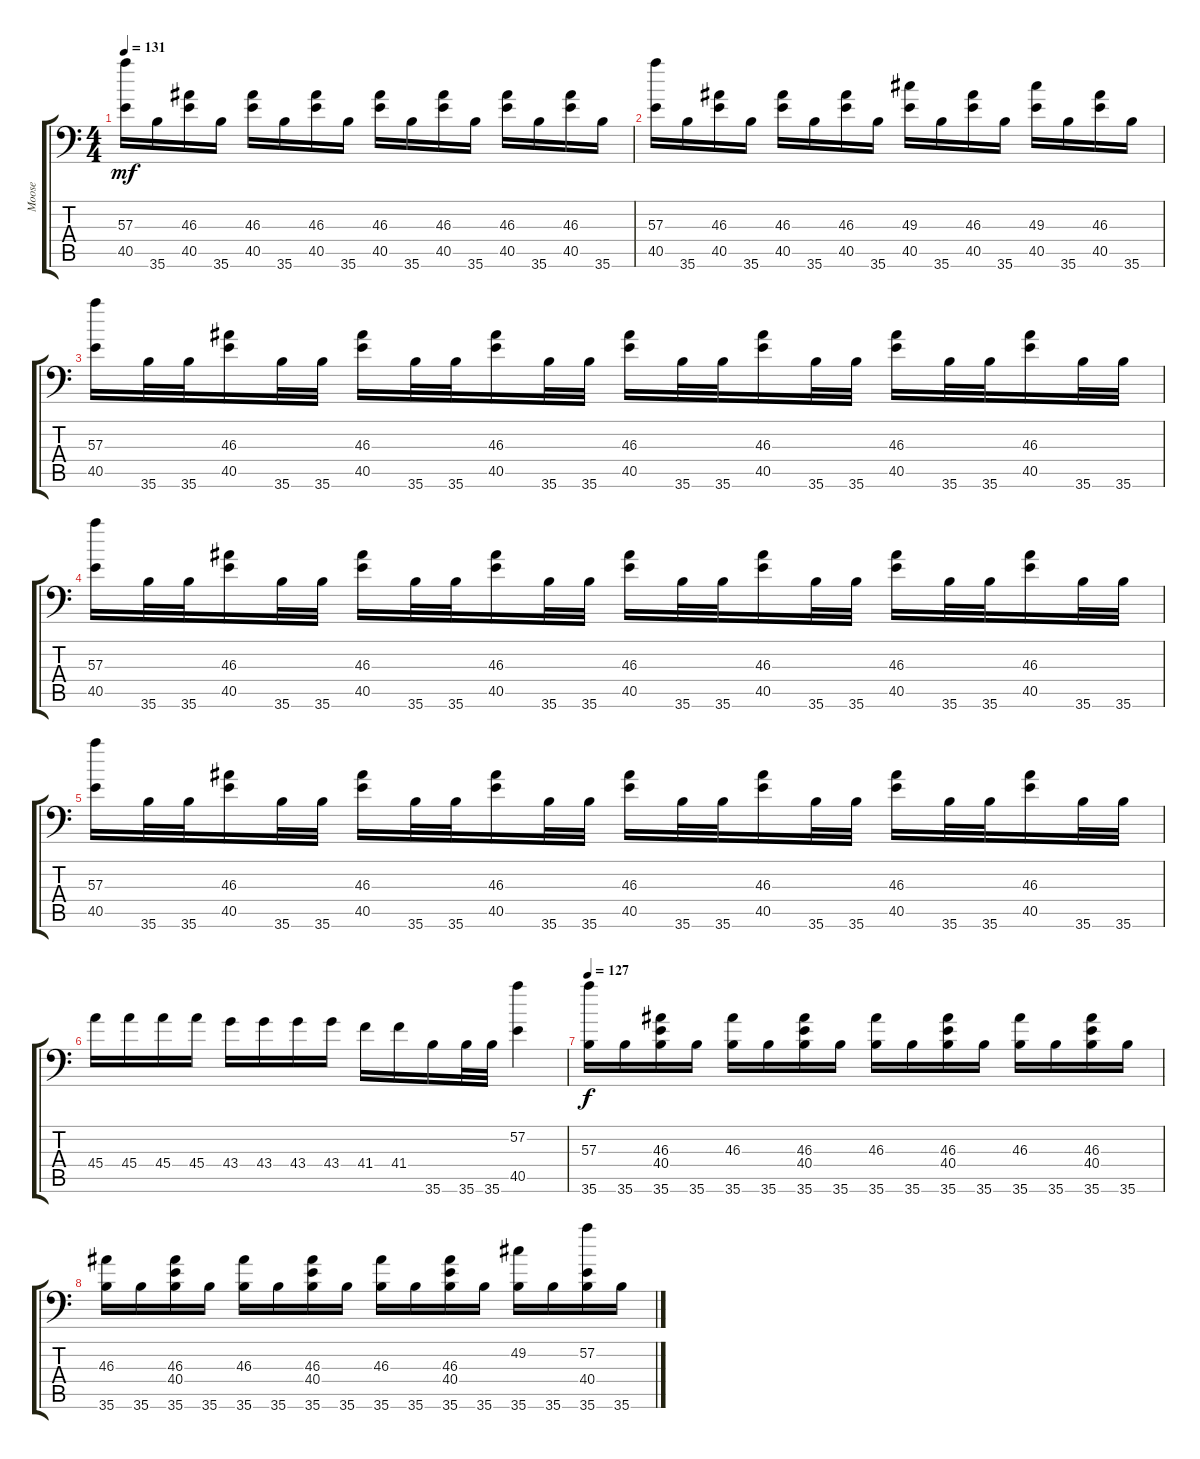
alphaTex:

\track ("Moose" "Moose") {instrument acousticgrandpiano}
\staff {score tabs}
\tuning (C-1 C-1 C-1 C-1 C-1 C-1) {hide}
\ts (4 4)
\tempo 131
\clef f4
\ks c
(57.3 40.5).16{dy mf} 35.6.16 (46.3 40.5).16 35.6.16 (46.3 40.5).16 35.6.16 (46.3 40.5).16 35.6.16 (46.3 40.5).16 35.6.16 (46.3 40.5).16 35.6.16 (46.3 40.5).16 35.6.16 (46.3 40.5).16 35.6.16 |
(57.3 40.5).16 35.6.16 (46.3 40.5).16 35.6.16 (46.3 40.5).16 35.6.16 (46.3 40.5).16 35.6.16 (49.3 40.5).16 35.6.16 (46.3 40.5).16 35.6.16 (49.3 40.5).16 35.6.16 (46.3 40.5).16 35.6.16 |
(57.3 40.5).16 35.6.32 35.6.32 (46.3 40.5).16 35.6.32 35.6.32 (46.3 40.5).16 35.6.32 35.6.32 (46.3 40.5).16 35.6.32 35.6.32 (46.3 40.5).16 35.6.32 35.6.32 (46.3 40.5).16 35.6.32 35.6.32 (46.3 40.5).16 35.6.32 35.6.32 (46.3 40.5).16 35.6.32 35.6.32 |
(57.3 40.5).16 35.6.32 35.6.32 (46.3 40.5).16 35.6.32 35.6.32 (46.3 40.5).16 35.6.32 35.6.32 (46.3 40.5).16 35.6.32 35.6.32 (46.3 40.5).16 35.6.32 35.6.32 (46.3 40.5).16 35.6.32 35.6.32 (46.3 40.5).16 35.6.32 35.6.32 (46.3 40.5).16 35.6.32 35.6.32 |
(57.3 40.5).16 35.6.32 35.6.32 (46.3 40.5).16 35.6.32 35.6.32 (46.3 40.5).16 35.6.32 35.6.32 (46.3 40.5).16 35.6.32 35.6.32 (46.3 40.5).16 35.6.32 35.6.32 (46.3 40.5).16 35.6.32 35.6.32 (46.3 40.5).16 35.6.32 35.6.32 (46.3 40.5).16 35.6.32 35.6.32 |
45.4.16 45.4.16 45.4.16 45.4.16 43.4.16 43.4.16 43.4.16 43.4.16 41.4.16 41.4.16 35.6.16 35.6.32 35.6.32 (57.2 40.5).4 |
\tempo 127
(57.3 35.6).16{dy f} 35.6.16 (46.3 40.4 35.6).16 35.6.16 (46.3 35.6).16 35.6.16 (46.3 40.4 35.6).16 35.6.16 (46.3 35.6).16 35.6.16 (46.3 40.4 35.6).16 35.6.16 (46.3 35.6).16 35.6.16 (46.3 40.4 35.6).16 35.6.16 |
(46.3 35.6).16 35.6.16 (46.3 40.4 35.6).16 35.6.16 (46.3 35.6).16 35.6.16 (46.3 40.4 35.6).16 35.6.16 (46.3 35.6).16 35.6.16 (46.3 40.4 35.6).16 35.6.16 (49.2 35.6).16 35.6.16 (57.2 40.4 35.6).16 35.6.16
